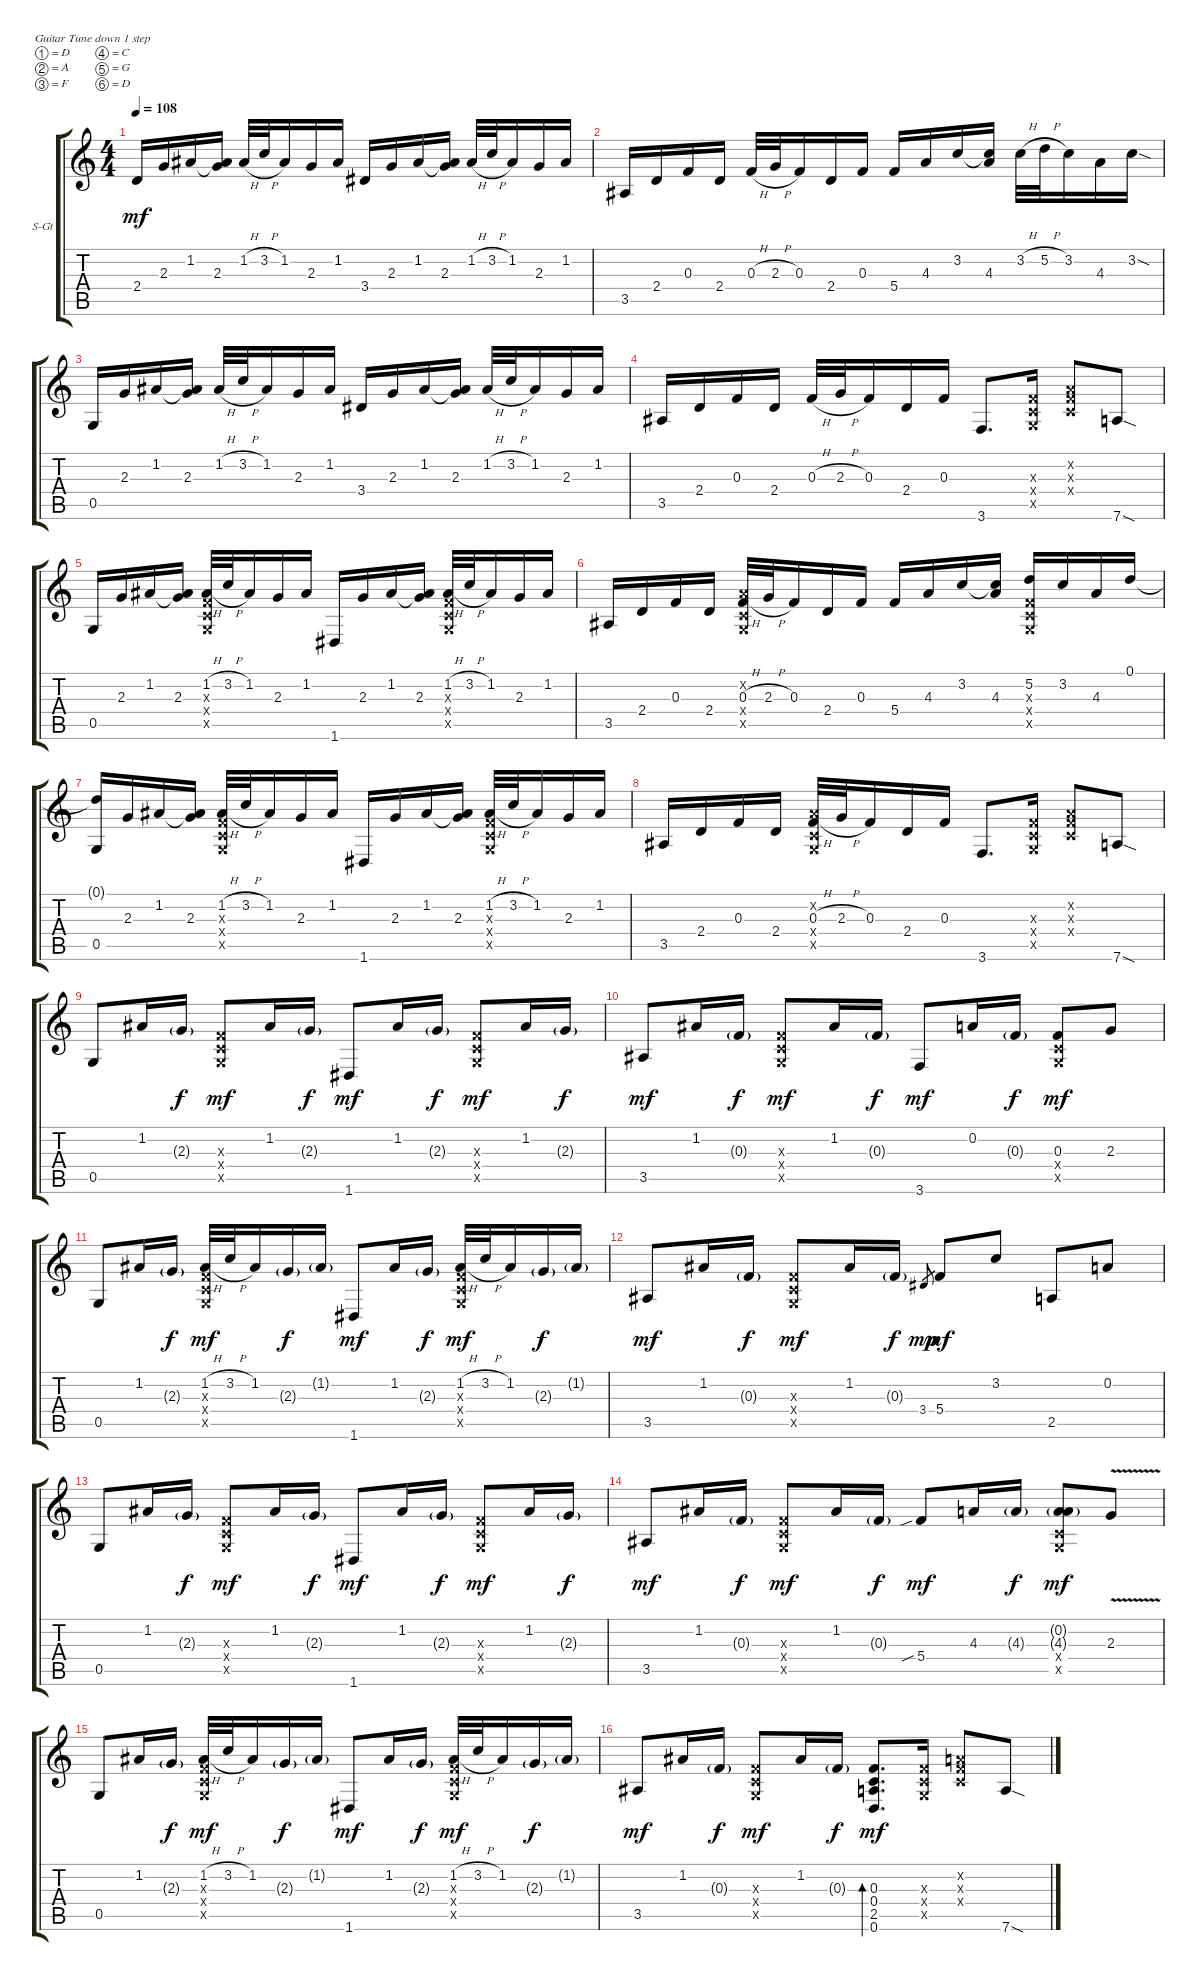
\bracketExtendMode groupsimilarinstruments
\firstSystemTrackNameOrientation horizontal
\otherSystemsTrackNameOrientation horizontal
\track ("Steel Guitar" "S-Gt") {instrument acousticguitarsteel}
\staff {score tabs}
\tuning (D4 A3 F3 C3 G2 D2)
\ts (4 4)
\beaming (8 2 2 2 2)
\tempo 108
\clef g2
\ks c
2.4.16{dy mf instrument acousticguitarsteel} 2.3.16 1.2.16 (1.2{t} 2.3).16 1.2{h}.32 3.2{h}.32 1.2.16 2.3.16 1.2.16 3.4.16 2.3.16 1.2.16 (1.2{t} 2.3).16 1.2{h}.32 3.2{h}.32 1.2.16 2.3.16 1.2.16 |
3.5.16 2.4.16 0.3.16 2.4.16 0.3{h}.32 2.3{h}.32 0.3.16 2.4.16 0.3.16 5.4.16 4.3.16 3.2.16 (3.2{t} 4.3).16 3.2{h}.32 5.2{h}.32 3.2.16 4.3.16 3.2{sod}.16 |
0.5.16 2.3.16 1.2.16 (1.2{t} 2.3).16 1.2{h}.32 3.2{h}.32 1.2.16 2.3.16 1.2.16 3.4.16 2.3.16 1.2.16 (1.2{t} 2.3).16 1.2{h}.32 3.2{h}.32 1.2.16 2.3.16 1.2.16 |
3.5.16 2.4.16 0.3.16 2.4.16 0.3{h}.32 2.3{h}.32 0.3.16 2.4.16 0.3.16 3.6.8{d} (0.3{x} 0.4{x} 0.5{x}).16 (0.2{x} 0.3{x} 0.4{x}).8 7.6{sod}.8 |
0.5.16 2.3.16 1.2.16 (1.2{t} 2.3).16 (1.2{h} 0.3{x} 0.4{x} 0.5{x}).32 3.2{h}.32 1.2.16 2.3.16 1.2.16 1.6.16 2.3.16 1.2.16 (1.2{t} 2.3).16 (1.2{h} 0.3{x} 0.4{x} 0.5{x}).32 3.2{h}.32 1.2.16 2.3.16 1.2.16 |
3.5.16 2.4.16 0.3.16 2.4.16 (0.2{x} 0.3{h} 0.4{x} 0.5{x}).32 2.3{h}.32 0.3.16 2.4.16 0.3.16 5.4.16 4.3.16 3.2.16 (3.2{t} 4.3).16 (5.2 0.3{x} 0.4{x} 0.5{x}).16 3.2.16 4.3.16 0.1.16 |
(0.1{t} 0.5).16 2.3.16 1.2.16 (1.2{t} 2.3).16 (1.2{h} 0.3{x} 0.4{x} 0.5{x}).32 3.2{h}.32 1.2.16 2.3.16 1.2.16 1.6.16 2.3.16 1.2.16 (1.2{t} 2.3).16 (1.2{h} 0.3{x} 0.4{x} 0.5{x}).32 3.2{h}.32 1.2.16 2.3.16 1.2.16 |
3.5.16 2.4.16 0.3.16 2.4.16 (0.2{x} 0.3{h} 0.4{x} 0.5{x}).32 2.3{h}.32 0.3.16 2.4.16 0.3.16 3.6.8{d} (0.3{x} 0.4{x} 0.5{x}).16 (0.2{x} 0.3{x} 0.4{x}).8 7.6{sod}.8 |
0.5.8 1.2.16 2.3{g}.16{dy f} (0.3{x} 0.4{x} 0.5{x}).8{dy mf} 1.2.16 2.3{g}.16{dy f} 1.6.8{dy mf} 1.2.16 2.3{g}.16{dy f} (0.3{x} 0.4{x} 0.5{x}).8{dy mf} 1.2.16 2.3{g}.16{dy f} |
3.5.8{dy mf} 1.2.16 0.3{g}.16{dy f} (0.3{x} 0.4{x} 0.5{x}).8{dy mf} 1.2.16 0.3{g}.16{dy f} 3.6.8{dy mf} 0.2.16 0.3{g}.16{dy f} (0.3 0.4{x} 0.5{x}).8{dy mf} 2.3.8 |
0.5.8 1.2.16 2.3{g}.16{dy f} (1.2{h} 0.3{x} 0.4{x} 0.5{x}).32{dy mf} 3.2{h}.32 1.2.16 2.3{g}.16{dy f} 1.2{g}.16 1.6.8{dy mf} 1.2.16 2.3{g}.16{dy f} (1.2{h} 0.3{x} 0.4{x} 0.5{x}).32{dy mf} 3.2{h}.32 1.2.16 2.3{g}.16{dy f} 1.2{g}.16 |
3.5.8{dy mf} 1.2.16 0.3{g}.16{dy f} (0.3{x} 0.4{x} 0.5{x}).8{dy mf} 1.2.16 0.3{g}.16{dy f} 3.4.8{gr dy mp} 5.4.8{dy mf} 3.2.8 2.5.8 0.2.8 |
0.5.8 1.2.16 2.3{g}.16{dy f} (0.3{x} 0.4{x} 0.5{x}).8{dy mf} 1.2.16 2.3{g}.16{dy f} 1.6.8{dy mf} 1.2.16 2.3{g}.16{dy f} (0.3{x} 0.4{x} 0.5{x}).8{dy mf} 1.2.16 2.3{g}.16{dy f} |
3.5.8{dy mf} 1.2.16 0.3{g}.16{dy f} (0.3{x} 0.4{x} 0.5{x}).8{dy mf} 1.2.16 0.3{g}.16{dy f} 5.4{sib}.8{dy mf} 4.3.16 4.3{g}.16{dy f} (4.3{g} 0.4{x} 0.5{x} 0.2{g}).8{dy mf} 2.3{v}.8 |
0.5.8 1.2.16 2.3{g}.16{dy f} (1.2{h} 0.3{x} 0.4{x} 0.5{x}).32{dy mf} 3.2{h}.32 1.2.16 2.3{g}.16{dy f} 1.2{g}.16 1.6.8{dy mf} 1.2.16 2.3{g}.16{dy f} (1.2{h} 0.3{x} 0.4{x} 0.5{x}).32{dy mf} 3.2{h}.32 1.2.16 2.3{g}.16{dy f} 1.2{g}.16 |
3.5.8{dy mf} 1.2.16 0.3{g}.16{dy f} (0.3{x} 0.4{x} 0.5{x}).8{dy mf} 1.2.16 0.3{g}.16{dy f} (0.3 0.4 2.5 0.6).8{d bd 30 dy mf} (0.3{x} 0.4{x} 0.5{x}).16 (0.2{x} 0.3{x} 0.4{x}).8 7.6{sod}.8
